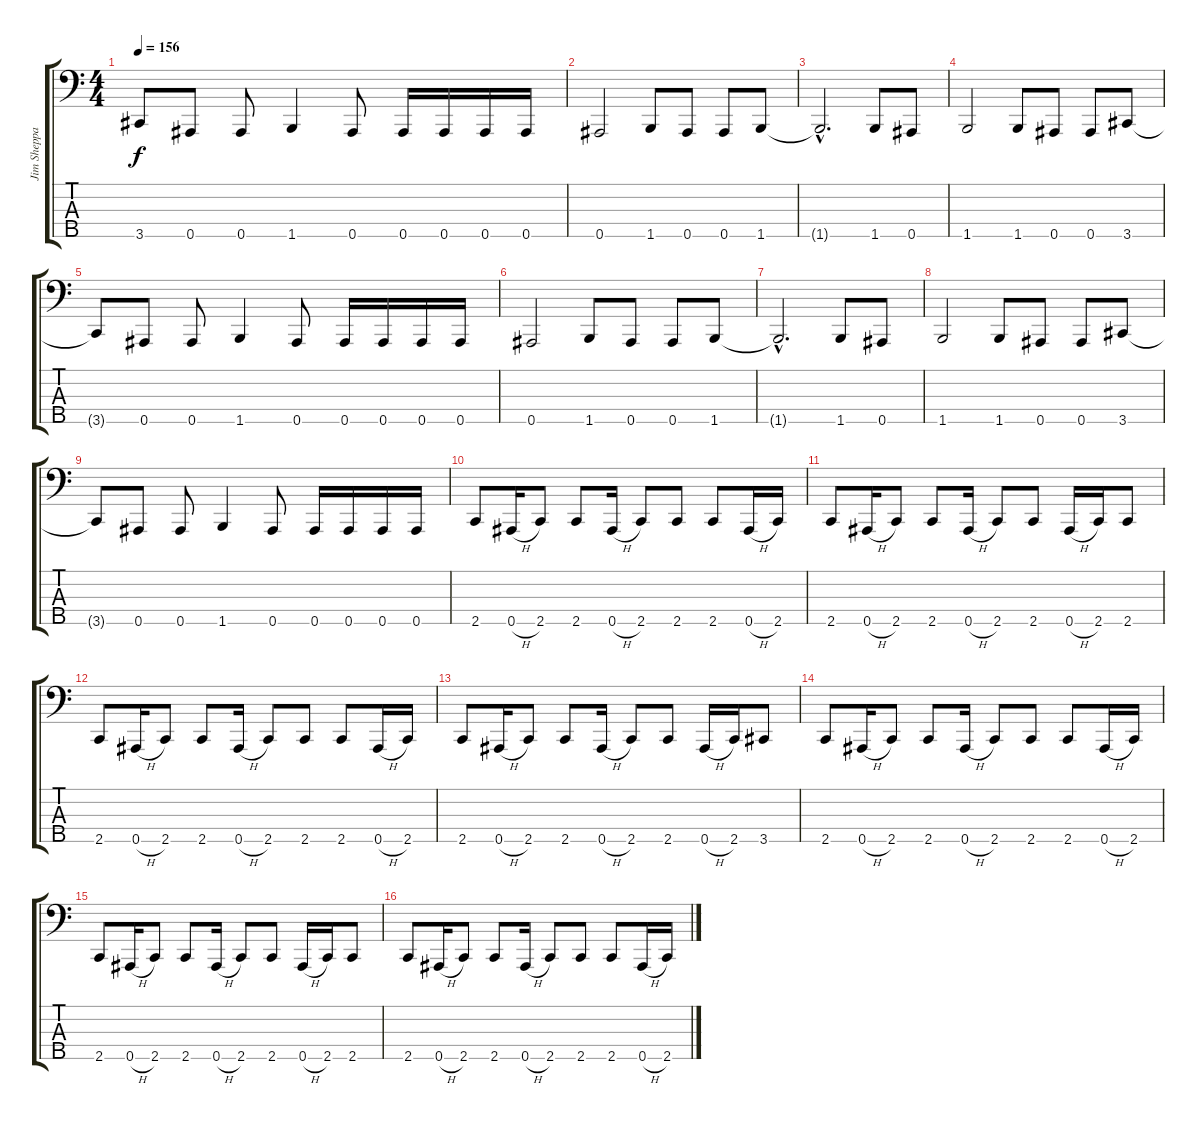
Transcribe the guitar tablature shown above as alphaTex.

\track ("Jim Sheppard" "Jim Sheppa") {instrument electricbasspick}
\staff {score tabs}
\tuning (Gb2 Db2 Ab1 Eb1 Bb0) {hide}
\ts (4 4)
\tempo 156
\clef f4
\ks c
3.5{t}.8{dy f} 0.5.8 0.5.8 1.5.4 0.5.8 0.5.16 0.5.16 0.5.16 0.5.16 |
0.5.2 1.5.8 0.5.8 0.5.8 1.5.8 |
1.5{hac t}.2{d} 1.5.8 0.5.8 |
1.5.2 1.5.8 0.5.8 0.5.8 3.5.8 |
3.5{t}.8 0.5.8 0.5.8 1.5.4 0.5.8 0.5.16 0.5.16 0.5.16 0.5.16 |
0.5.2 1.5.8 0.5.8 0.5.8 1.5.8 |
1.5{hac t}.2{d} 1.5.8 0.5.8 |
1.5.2 1.5.8 0.5.8 0.5.8 3.5.8 |
3.5{t}.8 0.5.8 0.5.8 1.5.4 0.5.8 0.5.16 0.5.16 0.5.16 0.5.16 |
\section ("" "")
2.5.8 0.5{h}.16 2.5.8 2.5.8 0.5{h}.16 2.5.8 2.5.8 2.5.8 0.5{h}.16 2.5.16 |
2.5.8 0.5{h}.16 2.5.8 2.5.8 0.5{h}.16 2.5.8 2.5.8 0.5{h}.16 2.5.16 2.5.8 |
2.5.8 0.5{h}.16 2.5.8 2.5.8 0.5{h}.16 2.5.8 2.5.8 2.5.8 0.5{h}.16 2.5.16 |
2.5.8 0.5{h}.16 2.5.8 2.5.8 0.5{h}.16 2.5.8 2.5.8 0.5{h}.16 2.5.16 3.5.8 |
2.5.8 0.5{h}.16 2.5.8 2.5.8 0.5{h}.16 2.5.8 2.5.8 2.5.8 0.5{h}.16 2.5.16 |
2.5.8 0.5{h}.16 2.5.8 2.5.8 0.5{h}.16 2.5.8 2.5.8 0.5{h}.16 2.5.16 2.5.8 |
2.5.8 0.5{h}.16 2.5.8 2.5.8 0.5{h}.16 2.5.8 2.5.8 2.5.8 0.5{h}.16 2.5.16
